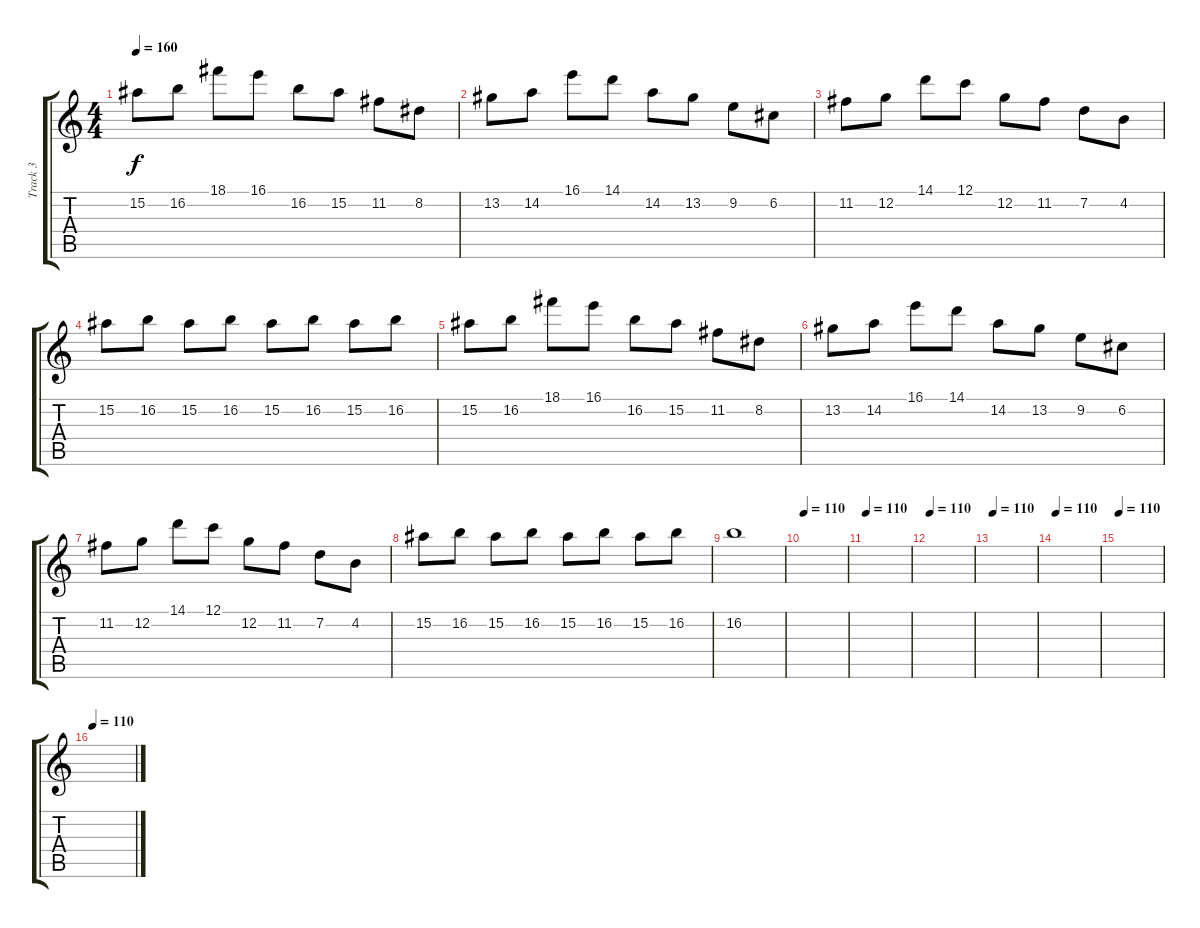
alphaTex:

\track ("Track 3" "Track 3") {instrument overdrivenguitar}
\staff {score tabs}
\tuning (C4 G3 Eb3 Bb2 F2 C2) {hide}
\ts (4 4)
\tempo 160
\clef g2
\ks c
15.2.8{dy f} 16.2.8 18.1.8 16.1.8 16.2.8 15.2.8 11.2.8 8.2.8 |
13.2.8 14.2.8 16.1.8 14.1.8 14.2.8 13.2.8 9.2.8 6.2.8 |
11.2.8 12.2.8 14.1.8 12.1.8 12.2.8 11.2.8 7.2.8 4.2.8 |
15.2.8 16.2.8 15.2.8 16.2.8 15.2.8 16.2.8 15.2.8 16.2.8 |
15.2.8 16.2.8 18.1.8 16.1.8 16.2.8 15.2.8 11.2.8 8.2.8 |
13.2.8 14.2.8 16.1.8 14.1.8 14.2.8 13.2.8 9.2.8 6.2.8 |
11.2.8 12.2.8 14.1.8 12.1.8 12.2.8 11.2.8 7.2.8 4.2.8 |
15.2.8 16.2.8 15.2.8 16.2.8 15.2.8 16.2.8 15.2.8 16.2.8 |
16.2.1 |
\tempo 110
|
\tempo 110
|
\tempo 110
|
\tempo 110
|
\tempo 110
|
\tempo 110
|
\tempo 110
